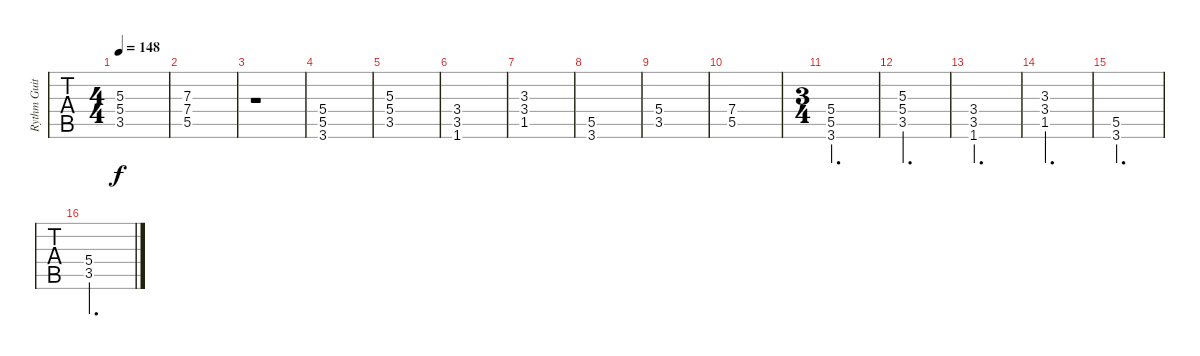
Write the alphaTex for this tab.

\track ("Rythm Guitar" "Rythm Guit") {instrument overdrivenguitar}
\staff {tabs}
\tuning (E4 B3 G3 D3 A2 E2) {hide}
\ts (4 4)
\tempo 148
\clef g2
\ks c
(5.3 5.4 3.5).1{dy f} |
(7.3 7.4 5.5).1 |
r.1 |
(5.4 5.5 3.6).1 |
(5.3 5.4 3.5).1 |
(3.4 3.5 1.6).1 |
(3.3 3.4 1.5).1 |
(5.5 3.6).1 |
(5.4 3.5).1 |
(7.4 5.5).1 |
\ts (3 4)
(5.4 5.5 3.6).2{d} |
(5.3 5.4 3.5).2{d} |
(3.4 3.5 1.6).2{d} |
(3.3 3.4 1.5).2{d} |
(5.5 3.6).2{d} |
(5.4 3.5).2{d}
